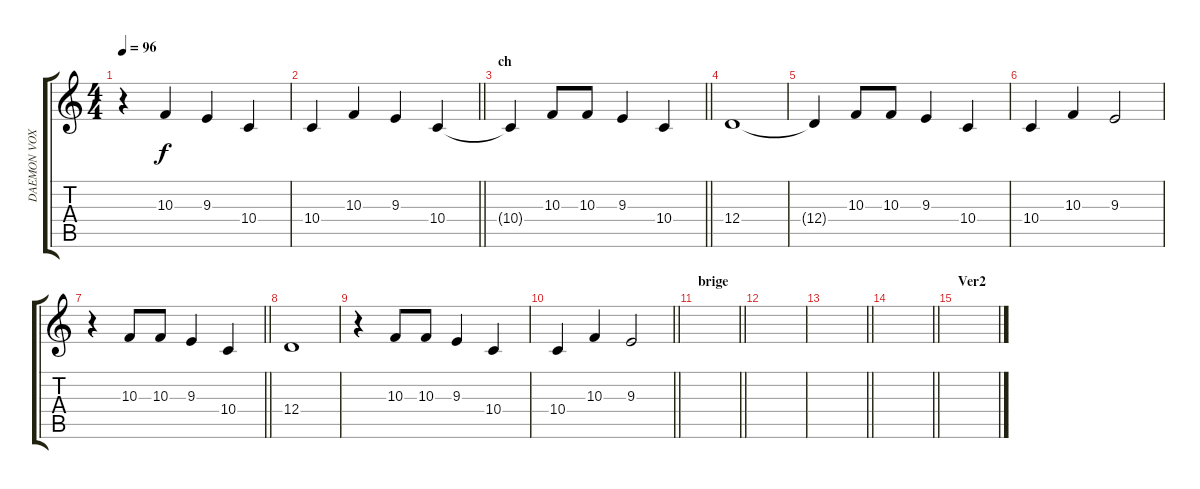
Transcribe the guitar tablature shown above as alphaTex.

\track ("DAEMON VOX + PAD" "DAEMON VOX") {mute instrument acousticgrandpiano}
\staff {score tabs}
\tuning (E4 B3 G3 D3 A2 D2) {hide}
\ts (4 4)
\tempo 96
\clef g2
\ks c
r.4{dy f} 10.3.4 9.3.4 10.4.4 |
\barLineRight lightlight
10.4.4 10.3.4 9.3.4 10.4.4 |
\section ("" "ch")
\barLineRight lightlight
10.4{t}.4 10.3.8 10.3.8 9.3.4 10.4.4 |
12.4.1 |
12.4{t}.4 10.3.8 10.3.8 9.3.4 10.4.4 |
10.4.4 10.3.4 9.3.2 |
\barLineRight lightlight
r.4 10.3.8 10.3.8 9.3.4 10.4.4 |
12.4.1 |
r.4 10.3.8 10.3.8 9.3.4 10.4.4 |
\barLineRight lightlight
10.4.4 10.3.4 9.3.2 |
\section ("" "brige")
\barLineRight lightlight
|
|
\barLineRight lightlight
|
\barLineRight lightlight
|
\section ("" "Ver2")
